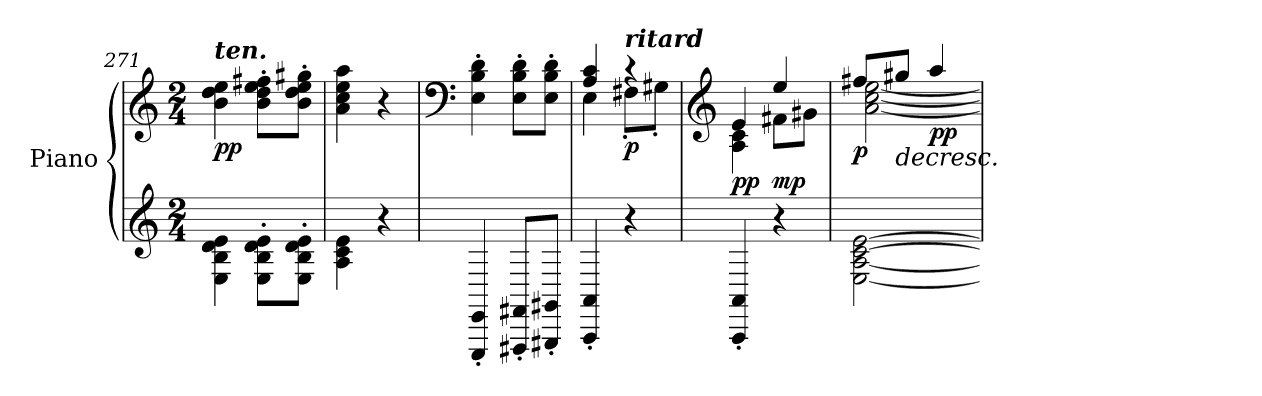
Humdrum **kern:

**kern	**kern	**dynam
*part1	*part1	*part1
*staff2	*staff1	*staff1/2
*I"Piano	*	*
*I'Pno	*	*
*clefG2	*clefG2	*
*k[]	*k[]	*
*M2/4	*M2/4	*
=271	=271	=271
!	!LO:TX:a:Bi:t=ten.	!
!	!	!LO:DY:b
4E\ 4B\ 4d\ 4e\	4b\ 4dd\ 4ee\	pp
*	*MM72	*
8E\' 8B\' 8d\' 8e\'L	8b\' 8dd\' 8ee\' 8ff#X\'L	.
8E\' 8B\' 8d\' 8e\'J	8b\' 8dd\' 8ee\' 8gg#X\'J	.
=272	=272	=272
4A\ 4c\ 4e\	4a\ 4cc\ 4ee\ 4aa\	.
4r	4r	.
=273	=273	=273
*	*clefF4	*
4EEE/' 4EE/'	4E\' 4B\' 4d\'	.
8FFF#X/' 8FF#X/'L	8E\' 8B\' 8d\'L	.
8GGG#X/' 8GG#X/'J	8E\' 8B\' 8d\'J	.
=274	=274	=274
*	*^	*
4AAA/' 4AA/'	4A/ 4c/	4E\	.
!	!LO:TX:a:Bi:t=ritard	!	!
!	!	!	!LO:DY:b
4r	4rc	8F#X'\L	p
.	.	8G#X'\J	.
=275	=275	=275	=275
*	*clefG2	*	*
!	!	!	!LO:DY:a=2
4AAA/' 4AA/'	4e/	4A\ 4c\	pp
!	!	!	!LO:DY:a=2
4r	4ee/	8f#X\L	mp
.	.	8g#X\J	.
=276	=276	=276	=276
!	!	!	!LO:DY:b
[2E\ [2A\ [2c\ [2e\	8ff#X/L	[2a\ [2cc\ [2ee\	p
!	!	!	!LO:HP:b
.	8gg#X/J	.	>
!	!	!	!LO:DY:b
.	4aa/	.	pp
*	*v	*v	*
.	.	]
=	=	=
*-	*-	*-
